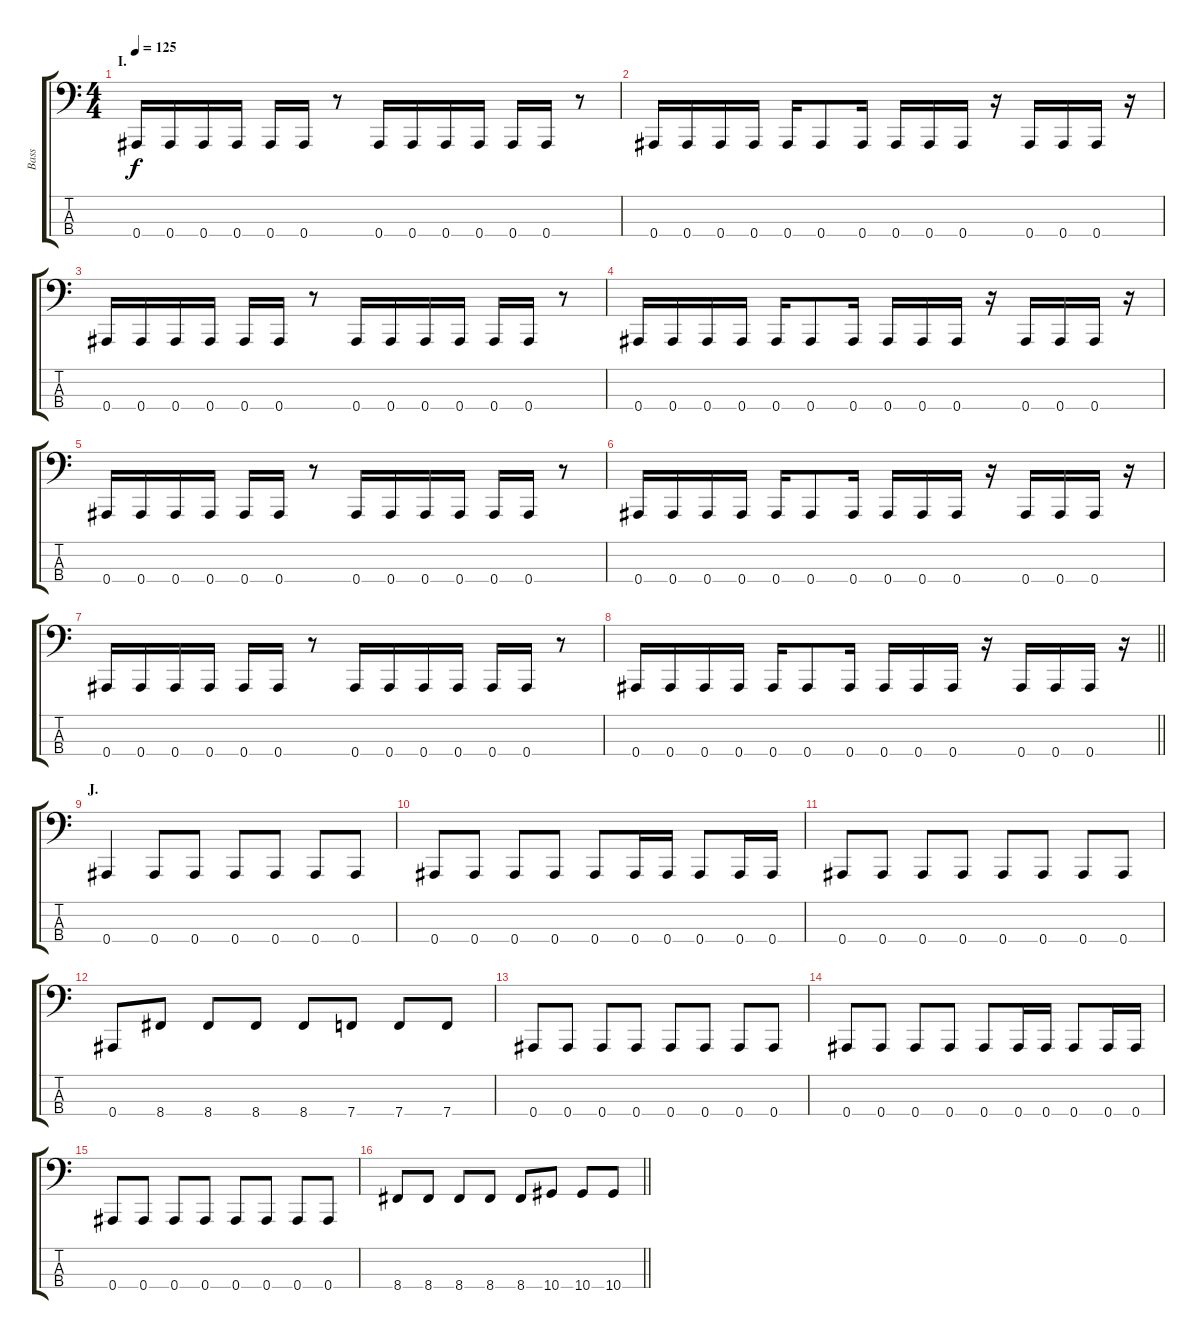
\track ("Bass" "Bass") {instrument electricbasspick}
\staff {score tabs}
\tuning (Eb2 Bb1 F1 Bb0) {hide}
\ts (4 4)
\section ("" "I.")
\tempo 125
\clef f4
\ks c
0.4.16{dy f} 0.4.16 0.4.16 0.4.16 0.4.16 0.4.16 r.8 0.4.16 0.4.16 0.4.16 0.4.16 0.4.16 0.4.16 r.8 |
0.4.16 0.4.16 0.4.16 0.4.16 0.4.16 0.4.8 0.4.16 0.4.16 0.4.16 0.4.16 r.16 0.4.16 0.4.16 0.4.16 r.16 |
0.4.16 0.4.16 0.4.16 0.4.16 0.4.16 0.4.16 r.8 0.4.16 0.4.16 0.4.16 0.4.16 0.4.16 0.4.16 r.8 |
0.4.16 0.4.16 0.4.16 0.4.16 0.4.16 0.4.8 0.4.16 0.4.16 0.4.16 0.4.16 r.16 0.4.16 0.4.16 0.4.16 r.16 |
0.4.16 0.4.16 0.4.16 0.4.16 0.4.16 0.4.16 r.8 0.4.16 0.4.16 0.4.16 0.4.16 0.4.16 0.4.16 r.8 |
0.4.16 0.4.16 0.4.16 0.4.16 0.4.16 0.4.8 0.4.16 0.4.16 0.4.16 0.4.16 r.16 0.4.16 0.4.16 0.4.16 r.16 |
0.4.16 0.4.16 0.4.16 0.4.16 0.4.16 0.4.16 r.8 0.4.16 0.4.16 0.4.16 0.4.16 0.4.16 0.4.16 r.8 |
\barLineRight lightlight
0.4.16 0.4.16 0.4.16 0.4.16 0.4.16 0.4.8 0.4.16 0.4.16 0.4.16 0.4.16 r.16 0.4.16 0.4.16 0.4.16 r.16 |
\section ("" "J.")
0.4.4 0.4.8 0.4.8 0.4.8 0.4.8 0.4.8 0.4.8 |
0.4.8 0.4.8 0.4.8 0.4.8 0.4.8 0.4.16 0.4.16 0.4.8 0.4.16 0.4.16 |
0.4.8 0.4.8 0.4.8 0.4.8 0.4.8 0.4.8 0.4.8 0.4.8 |
0.4.8 8.4.8 8.4.8 8.4.8 8.4.8 7.4.8 7.4.8 7.4.8 |
0.4.8 0.4.8 0.4.8 0.4.8 0.4.8 0.4.8 0.4.8 0.4.8 |
0.4.8 0.4.8 0.4.8 0.4.8 0.4.8 0.4.16 0.4.16 0.4.8 0.4.16 0.4.16 |
0.4.8 0.4.8 0.4.8 0.4.8 0.4.8 0.4.8 0.4.8 0.4.8 |
\barLineRight lightlight
8.4.8 8.4.8 8.4.8 8.4.8 8.4.8 10.4.8 10.4.8 10.4.8
